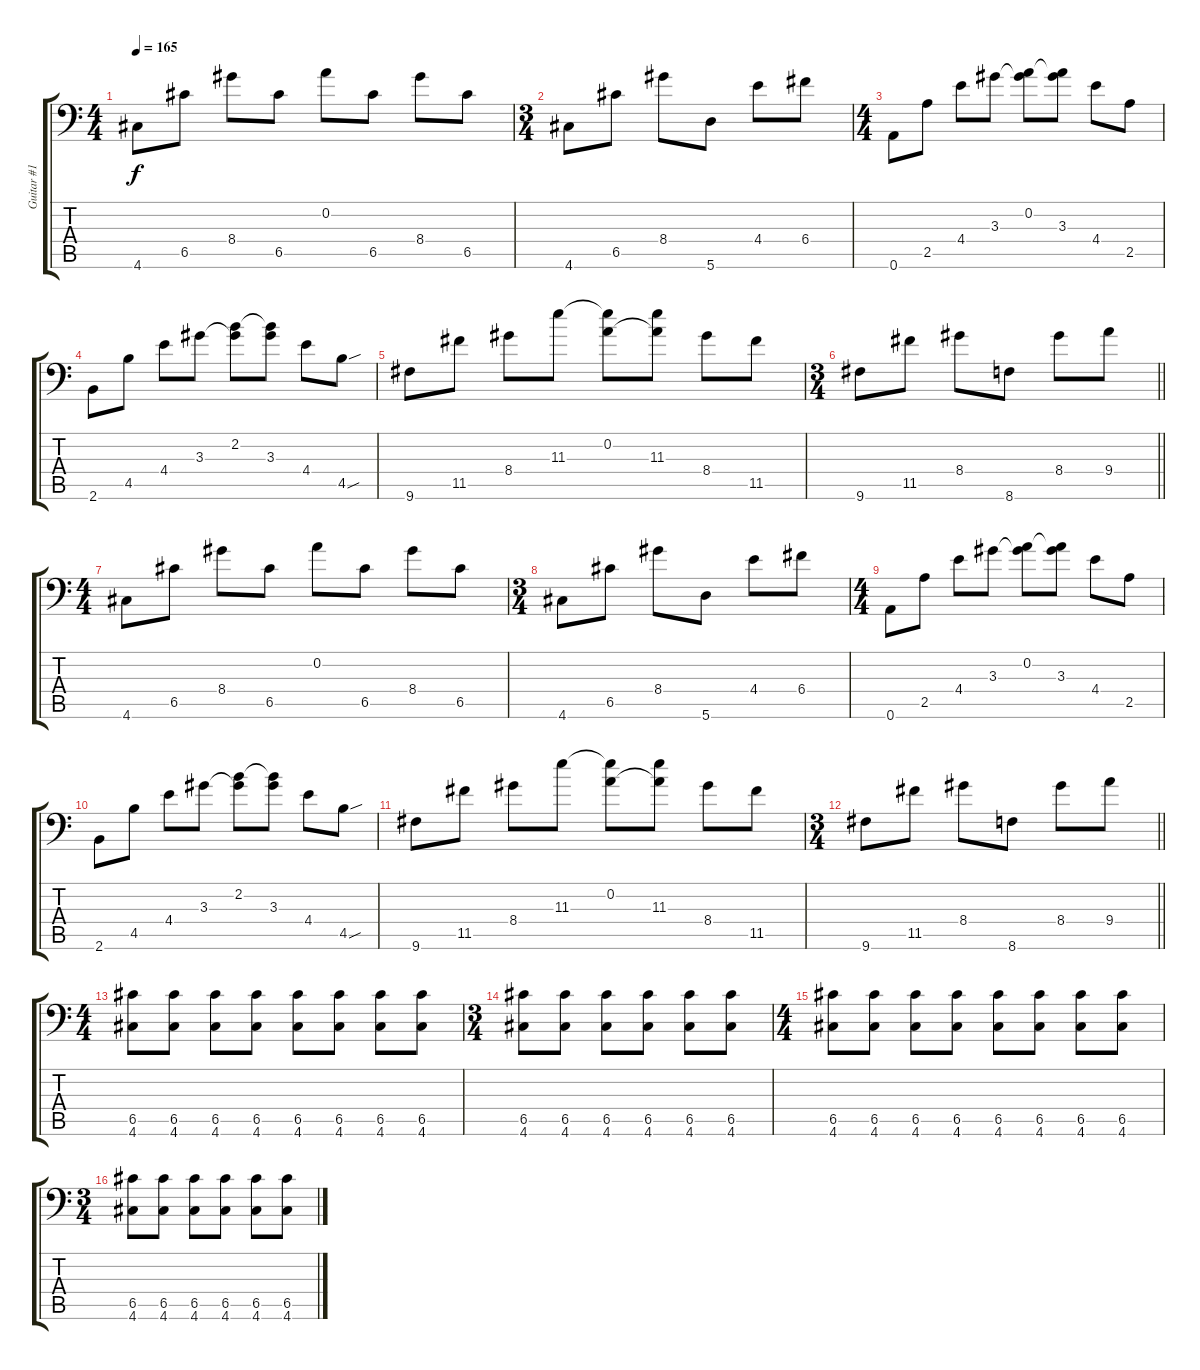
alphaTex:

\track ("Guitar #1" "Guitar #1") {instrument distortionguitar}
\staff {score tabs}
\tuning (D4 A3 F3 C3 G2 A1) {hide}
\ts (4 4)
\tempo 165
\clef f4
\ks c
4.6.8{dy f} 6.5.8 8.4.8 6.5.8 0.2.8 6.5.8 8.4.8 6.5.8 |
\ts (3 4)
4.6.8 6.5.8 8.4.8 5.6.8 4.4.8 6.4.8 |
\ts (4 4)
0.6.8 2.5.8 4.4.8 3.3.8 (0.2 3.3{t}).8 (0.2{t} 3.3).8 4.4.8 2.5.8 |
2.6.8 4.5.8 4.4.8 3.3.8 (2.2 3.3{t}).8 (2.2{t} 3.3).8 4.4.8 4.5{sou}.8 |
9.6.8 11.5.8 8.4.8 11.3.8 (0.2 11.3{t}).8 (0.2{t} 11.3).8 8.4.8 11.5.8 |
\ts (3 4)
\barLineRight lightlight
9.6.8 11.5.8 8.4.8 8.6.8 8.4.8 9.4.8 |
\ts (4 4)
\section ("" "")
4.6.8 6.5.8 8.4.8 6.5.8 0.2.8 6.5.8 8.4.8 6.5.8 |
\ts (3 4)
4.6.8 6.5.8 8.4.8 5.6.8 4.4.8 6.4.8 |
\ts (4 4)
0.6.8 2.5.8 4.4.8 3.3.8 (0.2 3.3{t}).8 (0.2{t} 3.3).8 4.4.8 2.5.8 |
2.6.8 4.5.8 4.4.8 3.3.8 (2.2 3.3{t}).8 (2.2{t} 3.3).8 4.4.8 4.5{sou}.8 |
9.6.8 11.5.8 8.4.8 11.3.8 (0.2 11.3{t}).8 (0.2{t} 11.3).8 8.4.8 11.5.8 |
\ts (3 4)
\barLineRight lightlight
9.6.8 11.5.8 8.4.8 8.6.8 8.4.8 9.4.8 |
\ts (4 4)
\section ("" "")
(6.5 4.6).8 (6.5 4.6).8 (6.5 4.6).8 (6.5 4.6).8 (6.5 4.6).8 (6.5 4.6).8 (6.5 4.6).8 (6.5 4.6).8 |
\ts (3 4)
(6.5 4.6).8 (6.5 4.6).8 (6.5 4.6).8 (6.5 4.6).8 (6.5 4.6).8 (6.5 4.6).8 |
\ts (4 4)
(6.5 4.6).8 (6.5 4.6).8 (6.5 4.6).8 (6.5 4.6).8 (6.5 4.6).8 (6.5 4.6).8 (6.5 4.6).8 (6.5 4.6).8 |
\ts (3 4)
(6.5 4.6).8 (6.5 4.6).8 (6.5 4.6).8 (6.5 4.6).8 (6.5 4.6).8 (6.5 4.6).8
